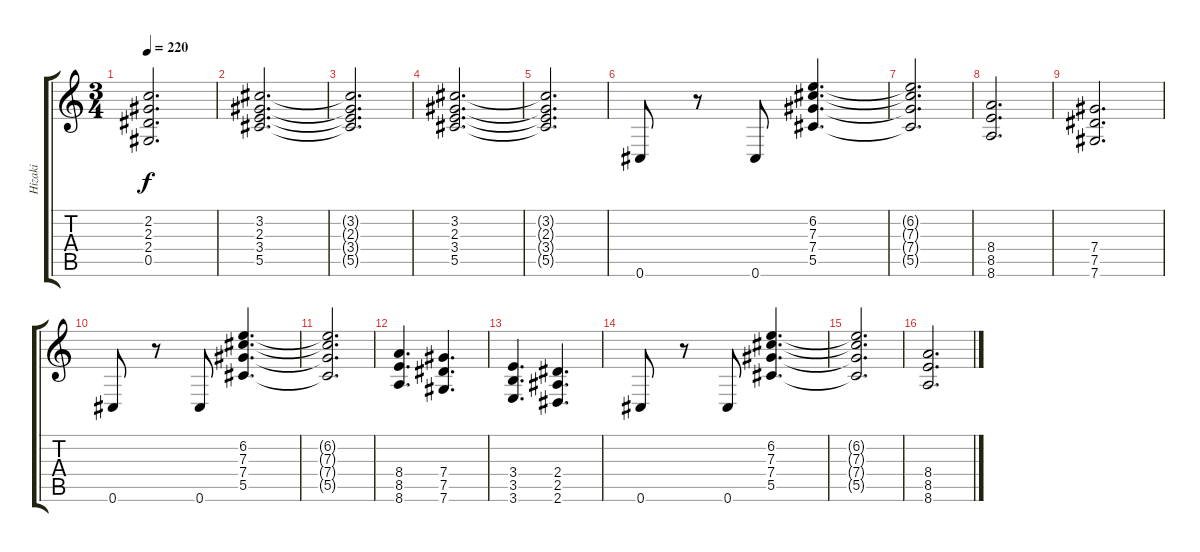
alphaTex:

\track ("Hizaki" "Hizaki") {instrument distortionguitar}
\staff {score tabs}
\tuning (Eb4 Bb3 Gb3 Db3 Ab2 Db2) {hide}
\ts (3 4)
\tempo 220
\clef g2
\ks c
(2.2{t} 2.3{t} 2.4{t} 0.5{t}).2{d dy f} |
(3.2 2.3 3.4 5.5).2{d} |
(3.2{t} 2.3{t} 3.4{t} 5.5{t}).2{d} |
(3.2 2.3 3.4 5.5).2{d} |
(3.2{t} 2.3{t} 3.4{t} 5.5{t}).2{d} |
0.6.8 r.8 0.6.8 (6.2 7.3 7.4 5.5).4{d} |
(6.2{t} 7.3{t} 7.4{t} 5.5{t}).2{d} |
(8.4 8.5 8.6).2{d} |
(7.4 7.5 7.6).2{d} |
0.6.8 r.8 0.6.8 (6.2 7.3 7.4 5.5).4{d} |
(6.2{t} 7.3{t} 7.4{t} 5.5{t}).2{d} |
(8.4 8.5 8.6).4{d} (7.4 7.5 7.6).4{d} |
(3.4 3.5 3.6).4{d} (2.4 2.5 2.6).4{d} |
0.6.8 r.8 0.6.8 (6.2 7.3 7.4 5.5).4{d} |
(6.2{t} 7.3{t} 7.4{t} 5.5{t}).2{d} |
(8.4 8.5 8.6).2{d}
